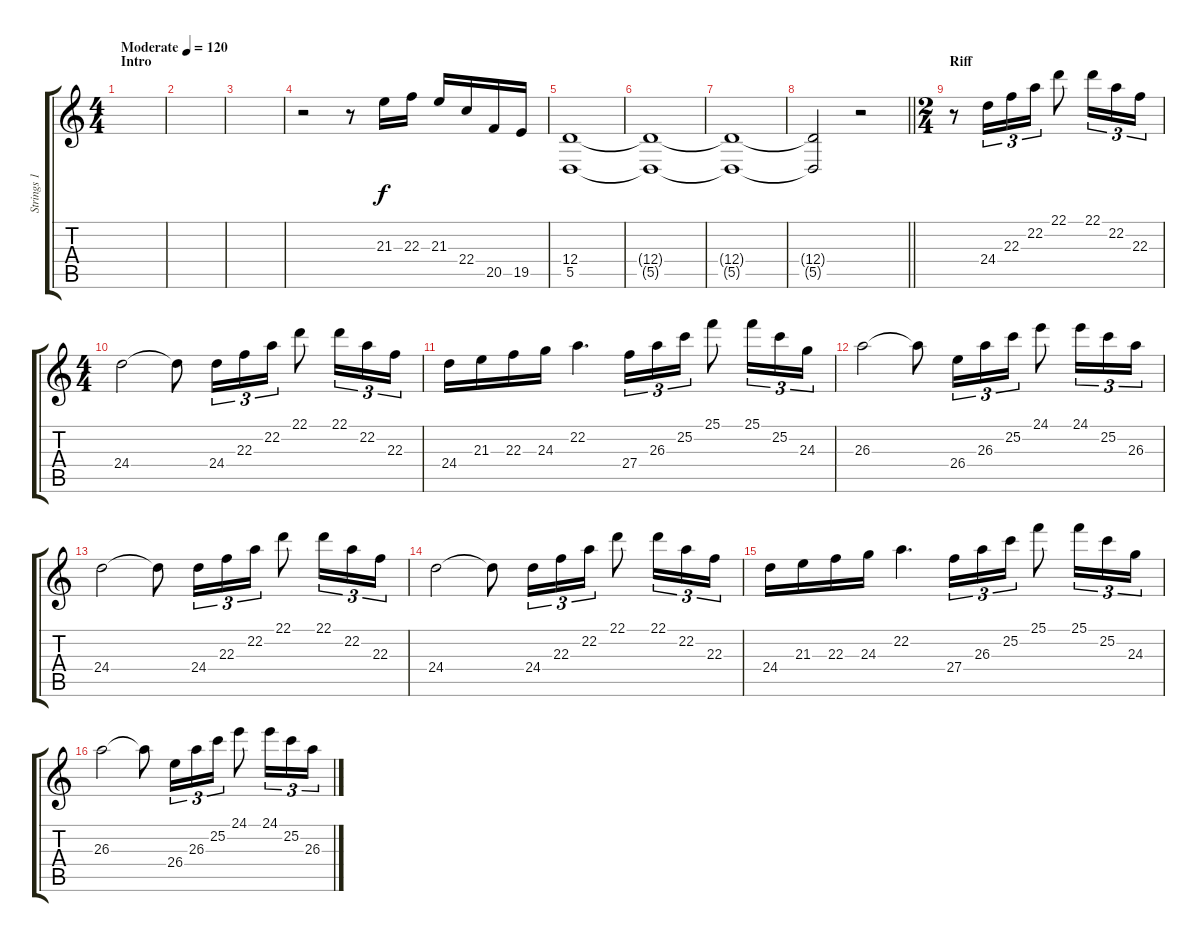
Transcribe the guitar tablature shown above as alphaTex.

\track ("Strings 1" "Strings 1") {instrument stringensemble1}
\staff {score tabs}
\tuning (E4 B3 G3 D3 A2 E2) {hide}
\ts (4 4)
\section ("" "Intro")
\tempo (120 "Moderate")
\clef g2
\ks c
|
|
|
r.2 r.8 21.3.16 22.3.16 21.3.16 22.4.16 20.5.16 19.5.16 |
(12.4 5.5).1 |
(12.4{t} 5.5{t}).1 |
(12.4{t} 5.5{t}).1 |
\barLineRight lightlight
(12.4{t} 5.5{t}).2 r.2 |
\ts (2 4)
\section ("" "Riff")
r.8 24.4.16{tu (3 2)} 22.3.16{tu (3 2)} 22.2.16{tu (3 2)} 22.1.8 22.1.16{tu (3 2)} 22.2.16{tu (3 2)} 22.3.16{tu (3 2)} |
\ts (4 4)
24.4.2 24.4{t}.8 24.4.16{tu (3 2)} 22.3.16{tu (3 2)} 22.2.16{tu (3 2)} 22.1.8 22.1.16{tu (3 2)} 22.2.16{tu (3 2)} 22.3.16{tu (3 2)} |
24.4.16 21.3.16 22.3.16 24.3.16 22.2.4{d} 27.4.16{tu (3 2)} 26.3.16{tu (3 2)} 25.2.16{tu (3 2)} 25.1.8 25.1.16{tu (3 2)} 25.2.16{tu (3 2)} 24.3.16{tu (3 2)} |
26.3.2 26.3{t}.8 26.4.16{tu (3 2)} 26.3.16{tu (3 2)} 25.2.16{tu (3 2)} 24.1.8 24.1.16{tu (3 2)} 25.2.16{tu (3 2)} 26.3.16{tu (3 2)} |
24.4.2 24.4{t}.8 24.4.16{tu (3 2)} 22.3.16{tu (3 2)} 22.2.16{tu (3 2)} 22.1.8 22.1.16{tu (3 2)} 22.2.16{tu (3 2)} 22.3.16{tu (3 2)} |
24.4.2 24.4{t}.8 24.4.16{tu (3 2)} 22.3.16{tu (3 2)} 22.2.16{tu (3 2)} 22.1.8 22.1.16{tu (3 2)} 22.2.16{tu (3 2)} 22.3.16{tu (3 2)} |
24.4.16 21.3.16 22.3.16 24.3.16 22.2.4{d} 27.4.16{tu (3 2)} 26.3.16{tu (3 2)} 25.2.16{tu (3 2)} 25.1.8 25.1.16{tu (3 2)} 25.2.16{tu (3 2)} 24.3.16{tu (3 2)} |
26.3.2 26.3{t}.8 26.4.16{tu (3 2)} 26.3.16{tu (3 2)} 25.2.16{tu (3 2)} 24.1.8 24.1.16{tu (3 2)} 25.2.16{tu (3 2)} 26.3.16{tu (3 2)}
